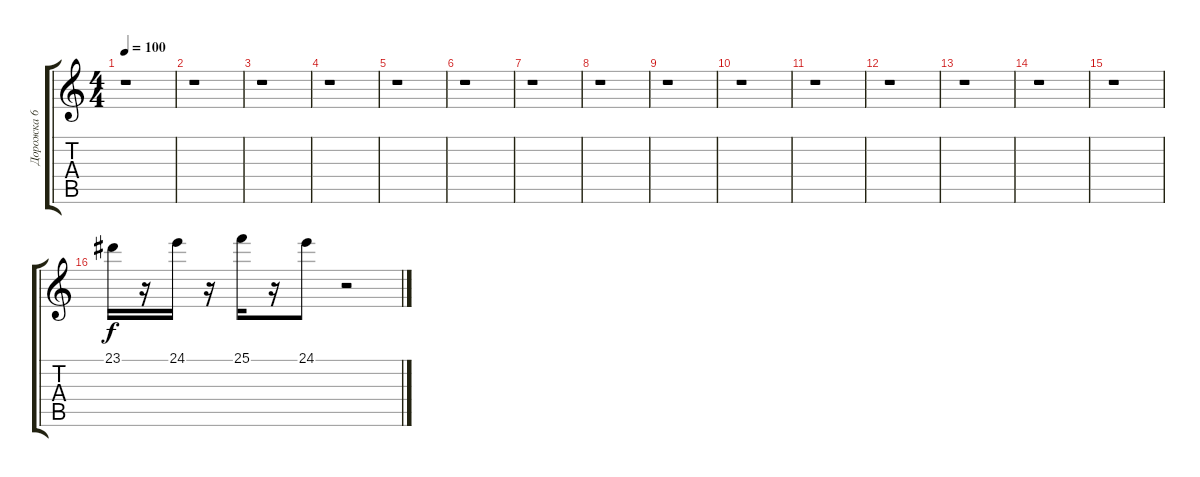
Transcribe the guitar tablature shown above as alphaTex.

\track ("Дорожка 6" "Дорожка 6") {instrument acousticgrandpiano}
\staff {score tabs}
\tuning (E4 B3 G3 D3 A2 E2) {hide}
\ts (4 4)
\tempo 100
\clef g2
\ks c
r.1{dy f} |
r.1 |
r.1 |
r.1 |
r.1 |
r.1 |
r.1 |
r.1 |
r.1 |
r.1 |
r.1 |
r.1 |
r.1 |
r.1 |
r.1 |
23.1.16 r.16 24.1.16 r.16 25.1.16 r.16 24.1.8 r.2
